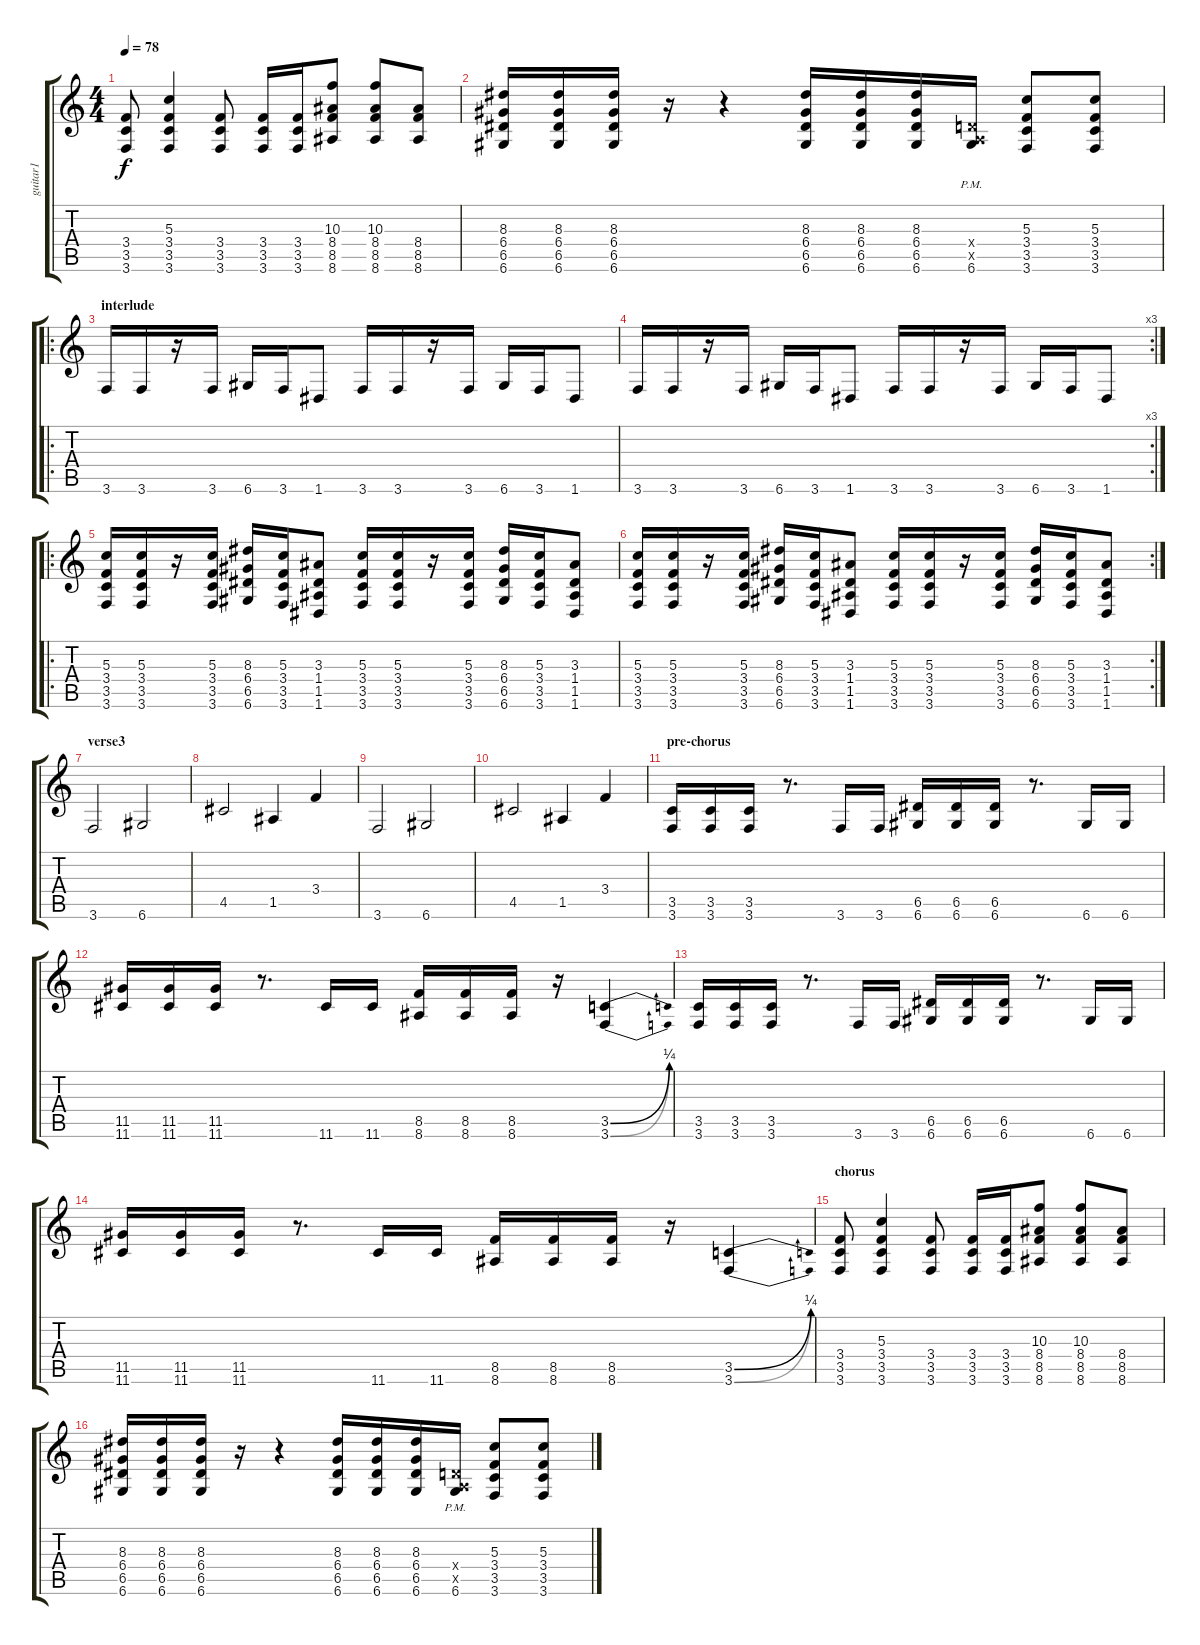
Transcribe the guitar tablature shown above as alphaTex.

\track ("guitar1" "guitar1") {instrument distortionguitar}
\staff {score tabs}
\tuning (E4 B3 G3 D3 A2 D2) {hide}
\ts (4 4)
\tempo 78
\clef g2
\ks c
(3.4 3.5 3.6).8{dy f} (5.3 3.4 3.5 3.6).4 (3.4 3.5 3.6).8 (3.4 3.5 3.6).16 (3.4 3.5 3.6).16 (10.3 8.4 8.5 8.6).8 (10.3 8.4 8.5 8.6).8 (8.4 8.5 8.6).8 |
(8.3 6.4 6.5 6.6).16 (8.3 6.4 6.5 6.6).16 (8.3 6.4 6.5 6.6).16 r.16 r.4 (8.3 6.4 6.5 6.6).16 (8.3 6.4 6.5 6.6).16 (8.3 6.4 6.5 6.6).16 (0.4{x} 0.5{x} 6.6{pm}).16 (5.3 3.4 3.5 3.6).8 (5.3 3.4 3.5 3.6).8 |
\ro
\section ("" "interlude")
3.6.16 3.6.16 r.16 3.6.16 6.6.16 3.6.16 1.6.8 3.6.16 3.6.16 r.16 3.6.16 6.6.16 3.6.16 1.6.8 |
\rc 3
3.6.16 3.6.16 r.16 3.6.16 6.6.16 3.6.16 1.6.8 3.6.16 3.6.16 r.16 3.6.16 6.6.16 3.6.16 1.6.8 |
\ro
(5.3 3.4 3.5 3.6).16 (5.3 3.4 3.5 3.6).16 r.16 (5.3 3.4 3.5 3.6).16 (8.3 6.4 6.5 6.6).16 (5.3 3.4 3.5 3.6).16 (3.3 1.4 1.5 1.6).8 (5.3 3.4 3.5 3.6).16 (5.3 3.4 3.5 3.6).16 r.16 (5.3 3.4 3.5 3.6).16 (8.3 6.4 6.5 6.6).16 (5.3 3.4 3.5 3.6).16 (3.3 1.4 1.5 1.6).8 |
\rc 2
(5.3 3.4 3.5 3.6).16 (5.3 3.4 3.5 3.6).16 r.16 (5.3 3.4 3.5 3.6).16 (8.3 6.4 6.5 6.6).16 (5.3 3.4 3.5 3.6).16 (3.3 1.4 1.5 1.6).8 (5.3 3.4 3.5 3.6).16 (5.3 3.4 3.5 3.6).16 r.16 (5.3 3.4 3.5 3.6).16 (8.3 6.4 6.5 6.6).16 (5.3 3.4 3.5 3.6).16 (3.3 1.4 1.5 1.6).8 |
\section ("" "verse3")
3.6.2 6.6.2 |
4.5.2 1.5.4 3.4.4 |
3.6.2 6.6.2 |
4.5.2 1.5.4 3.4.4 |
\section ("" "pre-chorus")
(3.5 3.6).16 (3.5 3.6).16 (3.5 3.6).16 r.8{d} 3.6.16 3.6.16 (6.5 6.6).16 (6.5 6.6).16 (6.5 6.6).16 r.8{d} 6.6.16 6.6.16 |
(11.5 11.6).16 (11.5 11.6).16 (11.5 11.6).16 r.8{d} 11.6.16 11.6.16 (8.5 8.6).16 (8.5 8.6).16 (8.5 8.6).16 r.16 (3.5{be (bend 0 0 60 1)} 3.6{be (bend 0 0 60 1)}).4 |
(3.5 3.6).16 (3.5 3.6).16 (3.5 3.6).16 r.8{d} 3.6.16 3.6.16 (6.5 6.6).16 (6.5 6.6).16 (6.5 6.6).16 r.8{d} 6.6.16 6.6.16 |
(11.5 11.6).16 (11.5 11.6).16 (11.5 11.6).16 r.8{d} 11.6.16 11.6.16 (8.5 8.6).16 (8.5 8.6).16 (8.5 8.6).16 r.16 (3.5{be (bend 0 0 60 1)} 3.6{be (bend 0 0 60 1)}).4 |
\section ("" "chorus")
(3.4 3.5 3.6).8 (5.3 3.4 3.5 3.6).4 (3.4 3.5 3.6).8 (3.4 3.5 3.6).16 (3.4 3.5 3.6).16 (10.3 8.4 8.5 8.6).8 (10.3 8.4 8.5 8.6).8 (8.4 8.5 8.6).8 |
(8.3 6.4 6.5 6.6).16 (8.3 6.4 6.5 6.6).16 (8.3 6.4 6.5 6.6).16 r.16 r.4 (8.3 6.4 6.5 6.6).16 (8.3 6.4 6.5 6.6).16 (8.3 6.4 6.5 6.6).16 (0.4{x} 0.5{x} 6.6{pm}).16 (5.3 3.4 3.5 3.6).8 (5.3 3.4 3.5 3.6).8
